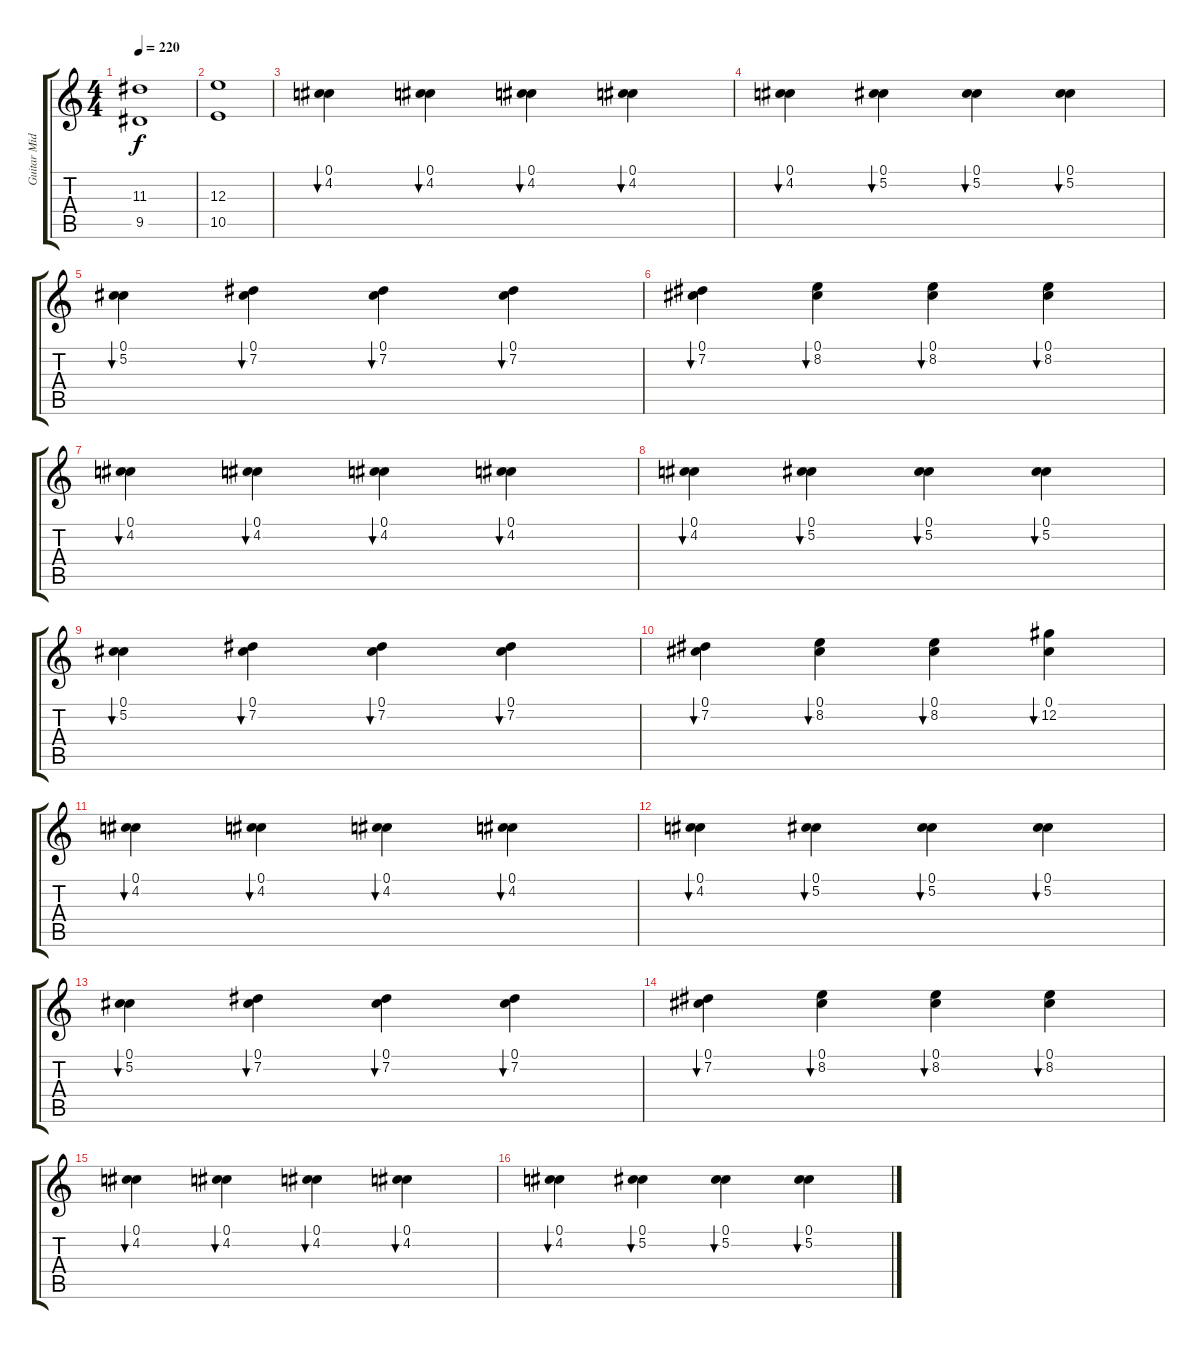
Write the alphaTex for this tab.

\track ("Guitar Mid" "Guitar Mid") {instrument distortionguitar}
\staff {score tabs}
\tuning (Db4 Ab3 E3 B2 Gb2 B1) {hide}
\ts (4 4)
\tempo 220
\clef g2
\ks c
(11.3 9.5).1{dy f} |
(12.3 10.5).1 |
(0.1 4.2).4{bu 480} (0.1 4.2).4{bu 480} (0.1 4.2).4{bu 480} (0.1 4.2).4{bu 480} |
(0.1 4.2).4{bu 480} (0.1 5.2).4{bu 480} (0.1 5.2).4{bu 480} (0.1 5.2).4{bu 480} |
(0.1 5.2).4{bu 480} (0.1 7.2).4{bu 480} (0.1 7.2).4{bu 480} (0.1 7.2).4{bu 480} |
(0.1 7.2).4{bu 480} (0.1 8.2).4{bu 480} (0.1 8.2).4{bu 480} (0.1 8.2).4{bu 480} |
(0.1 4.2).4{bu 480} (0.1 4.2).4{bu 480} (0.1 4.2).4{bu 480} (0.1 4.2).4{bu 480} |
(0.1 4.2).4{bu 480} (0.1 5.2).4{bu 480} (0.1 5.2).4{bu 480} (0.1 5.2).4{bu 480} |
(0.1 5.2).4{bu 480} (0.1 7.2).4{bu 480} (0.1 7.2).4{bu 480} (0.1 7.2).4{bu 480} |
(0.1 7.2).4{bu 480} (0.1 8.2).4{bu 480} (0.1 8.2).4{bu 480} (0.1 12.2).4{bu 480} |
(0.1 4.2).4{bu 480} (0.1 4.2).4{bu 480} (0.1 4.2).4{bu 480} (0.1 4.2).4{bu 480} |
(0.1 4.2).4{bu 480} (0.1 5.2).4{bu 480} (0.1 5.2).4{bu 480} (0.1 5.2).4{bu 480} |
(0.1 5.2).4{bu 480} (0.1 7.2).4{bu 480} (0.1 7.2).4{bu 480} (0.1 7.2).4{bu 480} |
(0.1 7.2).4{bu 480} (0.1 8.2).4{bu 480} (0.1 8.2).4{bu 480} (0.1 8.2).4{bu 480} |
(0.1 4.2).4{bu 480} (0.1 4.2).4{bu 480} (0.1 4.2).4{bu 480} (0.1 4.2).4{bu 480} |
(0.1 4.2).4{bu 480} (0.1 5.2).4{bu 480} (0.1 5.2).4{bu 480} (0.1 5.2).4{bu 480}
